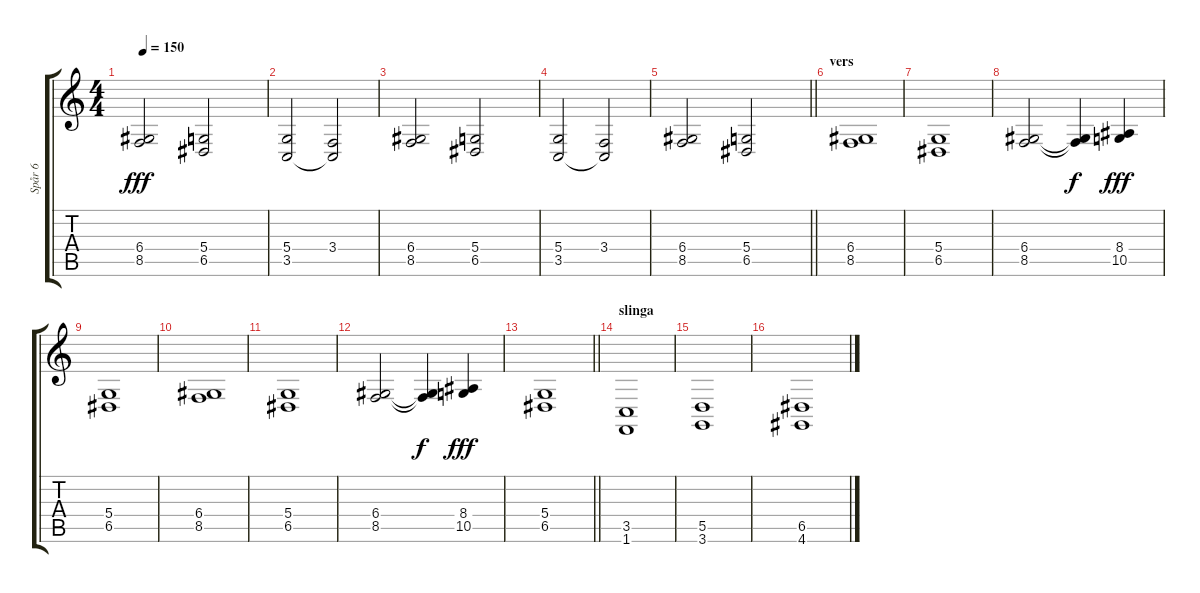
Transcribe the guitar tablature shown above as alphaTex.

\track ("Spår 6" "Spår 6") {instrument stringensemble1}
\staff {score tabs}
\tuning (E4 B3 G3 D3 A2 E2) {hide}
\ts (4 4)
\tempo 150
\clef g2
\ks c
(6.4 8.5).2{dy fff} (5.4 6.5).2 |
(5.4 3.5).2 (3.4 3.5{t}).2 |
(6.4 8.5).2 (5.4 6.5).2 |
(5.4 3.5).2 (3.4 3.5{t}).2 |
\barLineRight lightlight
(6.4 8.5).2 (5.4 6.5).2 |
\section ("" "vers")
(6.4 8.5).1 |
(5.4 6.5).1 |
(6.4 8.5).2 (6.4{t} 8.5{t}).4{dy f} (8.4 10.5).4{dy fff} |
(5.4 6.5).1 |
(6.4 8.5).1 |
(5.4 6.5).1 |
(6.4 8.5).2 (6.4{t} 8.5{t}).4{dy f} (8.4 10.5).4{dy fff} |
\barLineRight lightlight
(5.4 6.5).1 |
\section ("" "slinga")
(3.5 1.6).1 |
(5.5 3.6).1 |
(6.5 4.6).1
